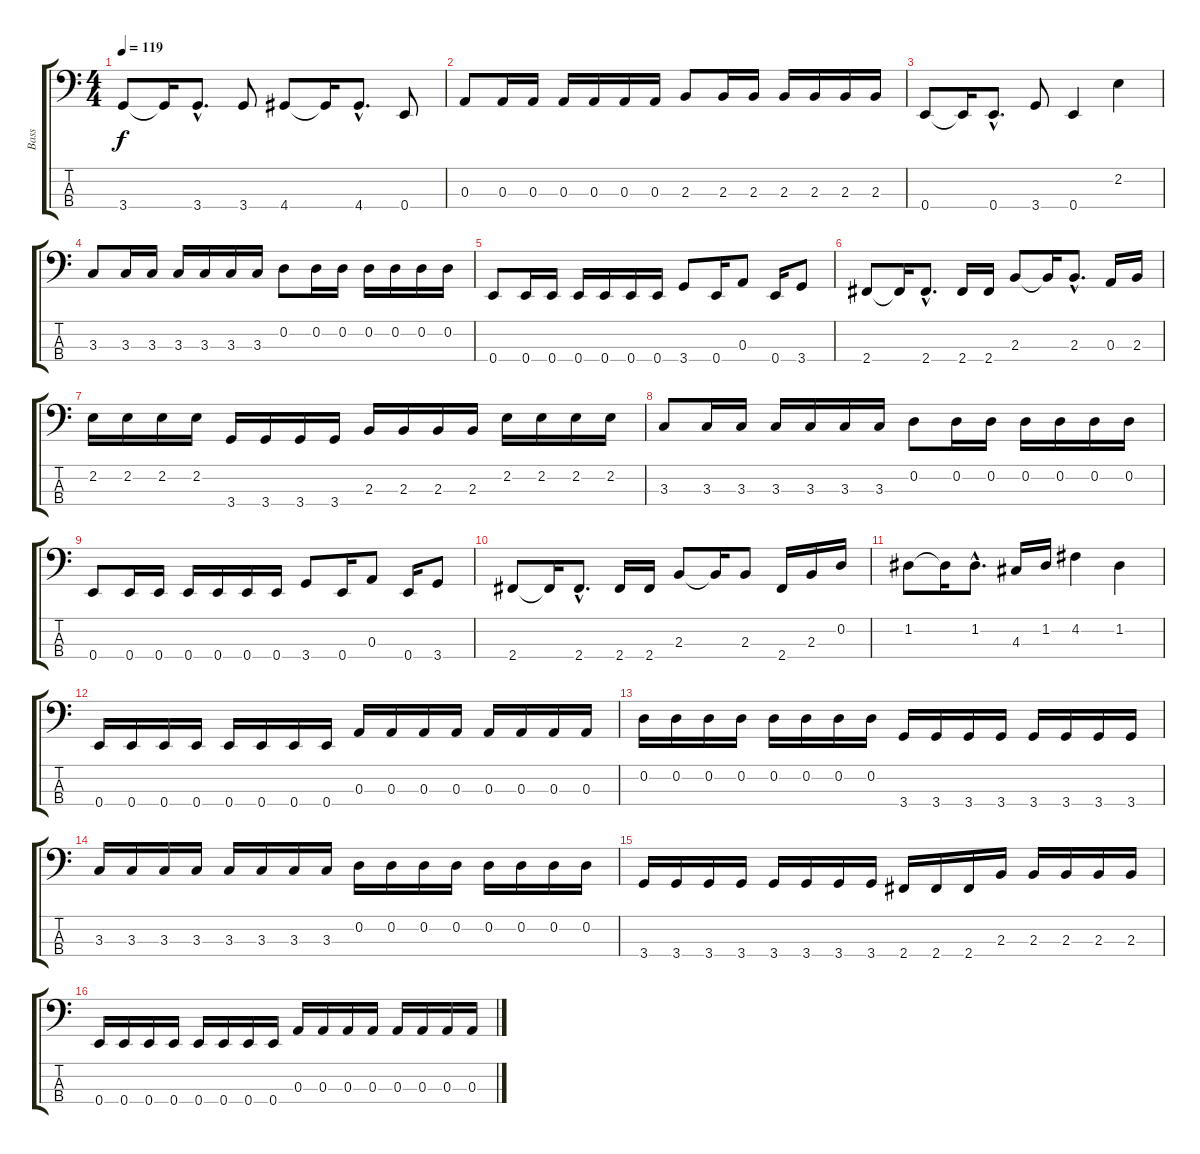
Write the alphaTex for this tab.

\track ("Bass" "Bass") {instrument electricbasspick}
\staff {score tabs}
\tuning (G2 D2 A1 E1) {hide}
\ts (4 4)
\tempo 119
\clef f4
\ks c
3.4.8{dy f} 3.4{t}.16 3.4{hac}.8{d} 3.4.8 4.4.8 4.4{t}.16 4.4{hac}.8{d} 0.4.8 |
0.3.8 0.3.16 0.3.16 0.3.16 0.3.16 0.3.16 0.3.16 2.3.8 2.3.16 2.3.16 2.3.16 2.3.16 2.3.16 2.3.16 |
0.4.8 0.4{t}.16 0.4{hac}.8{d} 3.4.8 0.4.4 2.2.4 |
3.3.8 3.3.16 3.3.16 3.3.16 3.3.16 3.3.16 3.3.16 0.2.8 0.2.16 0.2.16 0.2.16 0.2.16 0.2.16 0.2.16 |
0.4.8 0.4.16 0.4.16 0.4.16 0.4.16 0.4.16 0.4.16 3.4.8 0.4.16 0.3.8 0.4.16 3.4.8 |
2.4.8 2.4{t}.16 2.4{hac}.8{d} 2.4.16 2.4.16 2.3.8 2.3{t}.16 2.3{hac}.8{d} 0.3.16 2.3.16 |
2.2.16 2.2.16 2.2.16 2.2.16 3.4.16 3.4.16 3.4.16 3.4.16 2.3.16 2.3.16 2.3.16 2.3.16 2.2.16 2.2.16 2.2.16 2.2.16 |
3.3.8 3.3.16 3.3.16 3.3.16 3.3.16 3.3.16 3.3.16 0.2.8 0.2.16 0.2.16 0.2.16 0.2.16 0.2.16 0.2.16 |
0.4.8 0.4.16 0.4.16 0.4.16 0.4.16 0.4.16 0.4.16 3.4.8 0.4.16 0.3.8 0.4.16 3.4.8 |
2.4.8 2.4{t}.16 2.4{hac}.8{d} 2.4.16 2.4.16 2.3.8 2.3{t}.16 2.3.8 2.4.16 2.3.16 0.2.16 |
1.2.8 1.2{t}.16 1.2{hac}.8{d} 4.3.16 1.2.16 4.2.4 1.2.4 |
0.4.16 0.4.16 0.4.16 0.4.16 0.4.16 0.4.16 0.4.16 0.4.16 0.3.16 0.3.16 0.3.16 0.3.16 0.3.16 0.3.16 0.3.16 0.3.16 |
0.2.16 0.2.16 0.2.16 0.2.16 0.2.16 0.2.16 0.2.16 0.2.16 3.4.16 3.4.16 3.4.16 3.4.16 3.4.16 3.4.16 3.4.16 3.4.16 |
3.3.16 3.3.16 3.3.16 3.3.16 3.3.16 3.3.16 3.3.16 3.3.16 0.2.16 0.2.16 0.2.16 0.2.16 0.2.16 0.2.16 0.2.16 0.2.16 |
3.4.16 3.4.16 3.4.16 3.4.16 3.4.16 3.4.16 3.4.16 3.4.16 2.4.16 2.4.16 2.4.16 2.3.16 2.3.16 2.3.16 2.3.16 2.3.16 |
0.4.16 0.4.16 0.4.16 0.4.16 0.4.16 0.4.16 0.4.16 0.4.16 0.3.16 0.3.16 0.3.16 0.3.16 0.3.16 0.3.16 0.3.16 0.3.16
